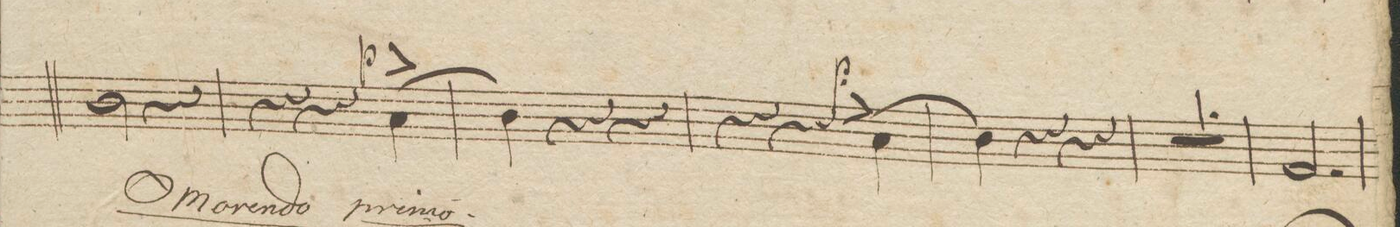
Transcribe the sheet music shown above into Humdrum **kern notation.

**kern	**dynam
*I"Viole.	*
*clefC3	*
*k[]	*
*M3/4	*
2c\	.
4r	.
=144	=144
4r	.
4r	.
.	p
(4B^\	.
=145	=145
4c\)	.
4r	.
4r	.
=146	=146
4r	.
4r	.
.	p
(4B^\	.
=147	=147
4c\)	.
4r	.
4r	.
=148	=148
2.r	.
=149	=149
2.G/	.
=150	=150
*-	*-
